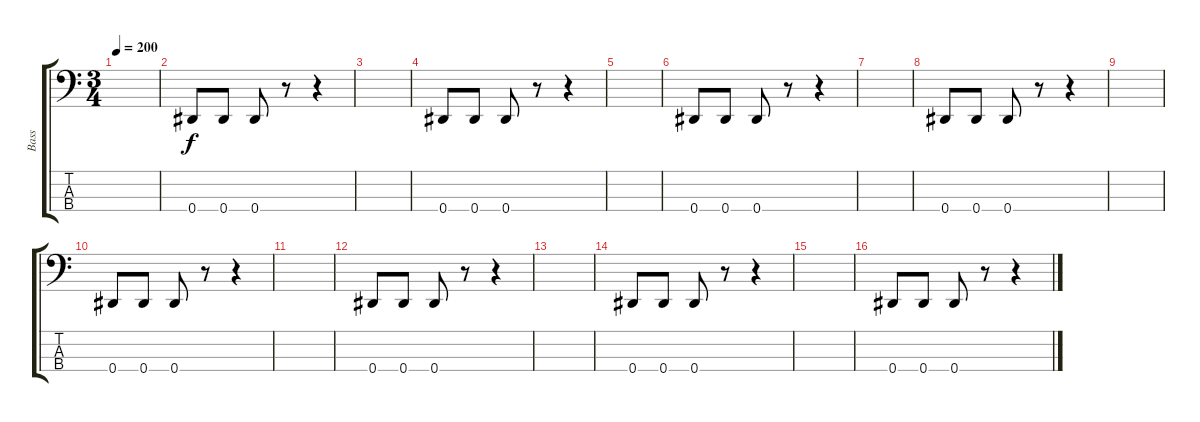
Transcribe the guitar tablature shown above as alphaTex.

\track ("Bass" "Bass") {instrument electricbassfinger}
\staff {score tabs}
\tuning (Gb2 Db2 Ab1 Eb1) {hide}
\ts (3 4)
\tempo 200
\clef f4
\ks c
|
0.4.8 0.4.8 0.4.8 r.8 r.4 |
|
0.4.8 0.4.8 0.4.8 r.8 r.4 |
|
0.4.8 0.4.8 0.4.8 r.8 r.4 |
|
0.4.8 0.4.8 0.4.8 r.8 r.4 |
|
0.4.8 0.4.8 0.4.8 r.8 r.4 |
|
0.4.8 0.4.8 0.4.8 r.8 r.4 |
|
0.4.8 0.4.8 0.4.8 r.8 r.4 |
|
0.4.8 0.4.8 0.4.8 r.8 r.4
